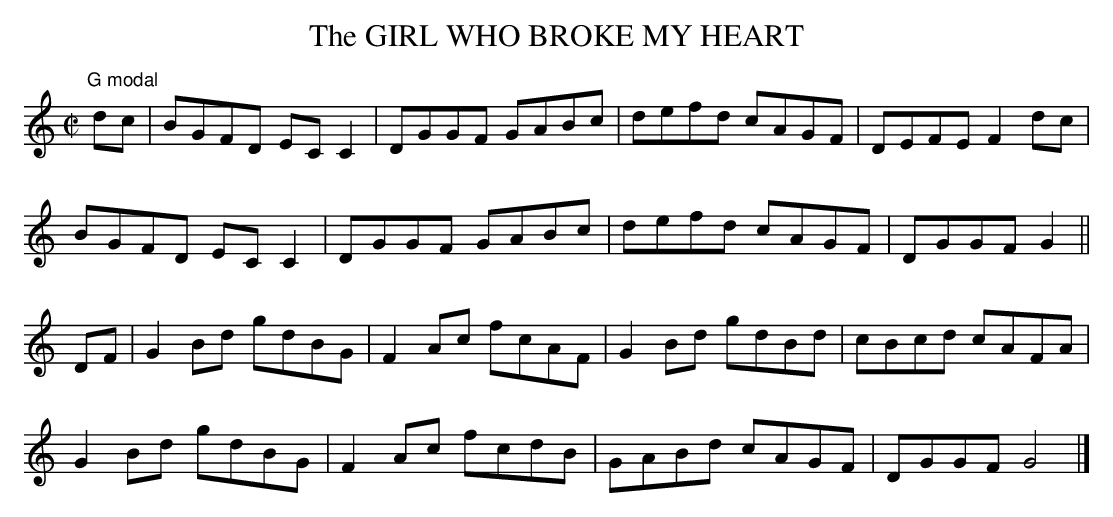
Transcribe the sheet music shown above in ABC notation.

X:1
T:GIRL WHO BROKE MY HEART, The
played today as G modal.
M:C|
L:1/8
K:C
"^G modal"
dc|BGFD ECC2|DGGF GABc|defd cAGF|DEFE F2dc|
BGFD ECC2|DGGF GABc|defd cAGF|DGGF G2||
DF|G2Bd gdBG|F2Ac fcAF|G2Bd gdBd|cBcd cAFA|
G2Bd gdBG|F2Ac fcdB|GABd cAGF|DGGF G4|]
